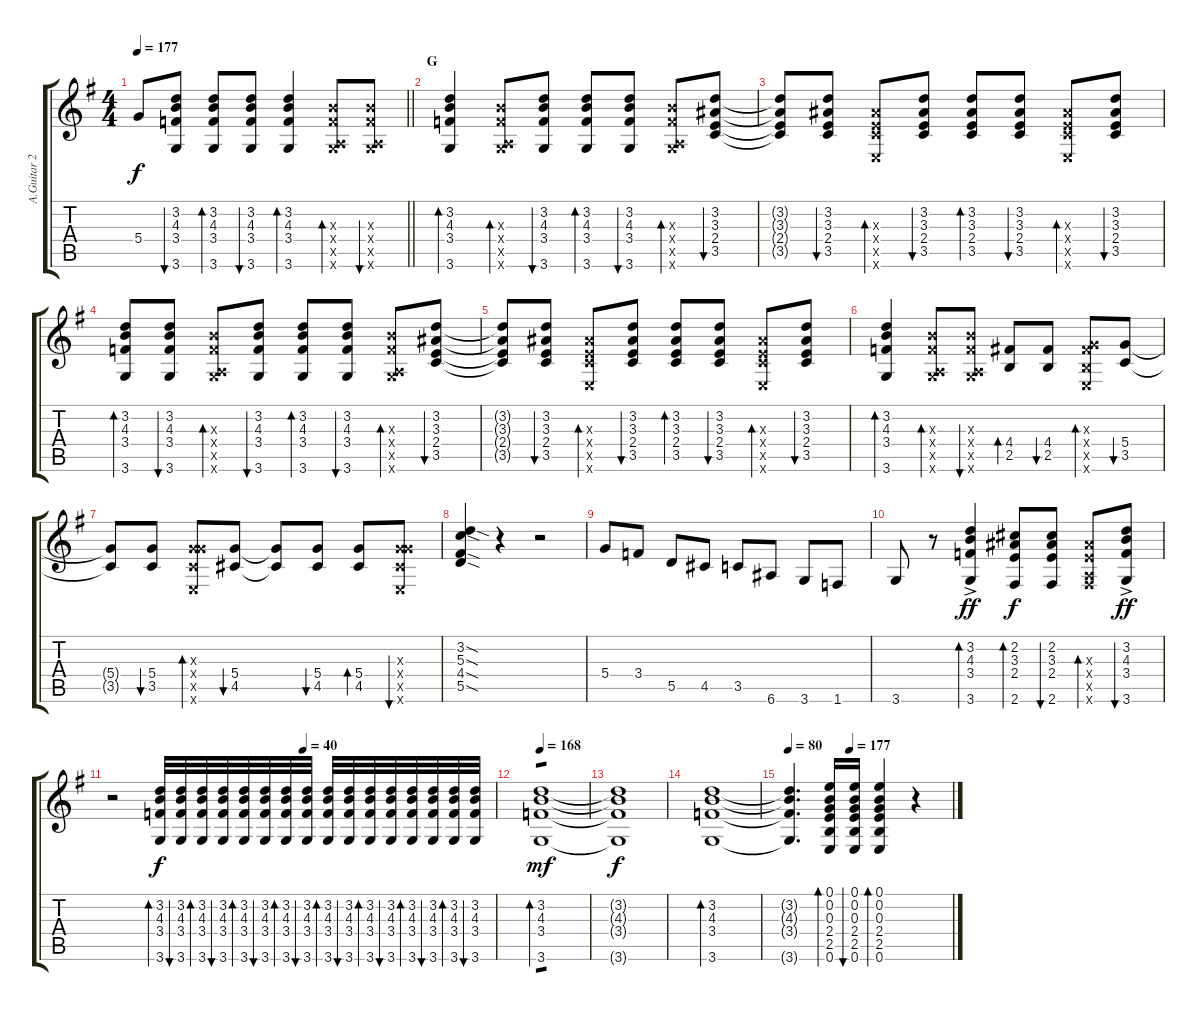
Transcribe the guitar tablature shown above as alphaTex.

\track ("A.Guitar 2" "A.Guitar 2") {instrument acousticguitarsteel}
\staff {score tabs}
\tuning (E4 B3 G3 D3 A2 E2) {hide}
\ts (4 4)
\tempo 177
\clef g2
\barLineRight lightlight
\ks g
5.4.8{dy f} (3.2 4.3 3.4 3.6).8{bu 30} (3.2 4.3 3.4 3.6).8{bd 30} (3.2 4.3 3.4 3.6).8{bu 30} (3.2 4.3 3.4 3.6).4{bd 30} (4.3{x} 3.4{x} 0.5{x} 3.6{x}).8{bd 30} (4.3{x} 3.4{x} 0.5{x} 3.6{x}).8{bu 30} |
\section ("" "G")
(3.2 4.3 3.4 3.6).4{bd 30 balance 5} (4.3{x} 3.4{x} 0.5{x} 3.6{x}).8{bd 30} (3.2 4.3 3.4 3.6).8{bu 30} (3.2 4.3 3.4 3.6).8{bd 30} (3.2 4.3 3.4 3.6).8{bu 30} (4.3{x} 3.4{x} 0.5{x} 3.6{x}).8{bd 30} (3.2 3.3 2.4 3.5).8{bu 30} |
(3.2{t} 3.3{t} 2.4{t} 3.5{t}).8 (3.2 3.3 2.4 3.5).8{bu 30} (3.3{x} 2.4{x} 3.5{x} 0.6{x}).8{bd 30} (3.2 3.3 2.4 3.5).8{bu 30} (3.2 3.3 2.4 3.5).8{bd 30} (3.2 3.3 2.4 3.5).8{bu 30} (3.3{x} 2.4{x} 3.5{x} 0.6{x}).8{bd 30} (3.2 3.3 2.4 3.5).8{bu 30} |
(3.2 4.3 3.4 3.6).8{bd 30} (3.2 4.3 3.4 3.6).8{bu 30} (4.3{x} 3.4{x} 0.5{x} 3.6{x}).8{bd 30} (3.2 4.3 3.4 3.6).8{bu 30} (3.2 4.3 3.4 3.6).8{bd 30} (3.2 4.3 3.4 3.6).8{bu 30} (4.3{x} 3.4{x} 0.5{x} 3.6{x}).8{bd 30} (3.2 3.3 2.4 3.5).8{bu 30} |
(3.2{t} 3.3{t} 2.4{t} 3.5{t}).8 (3.2 3.3 2.4 3.5).8{bu 30} (3.3{x} 2.4{x} 3.5{x} 0.6{x}).8{bd 30} (3.2 3.3 2.4 3.5).8{bu 30} (3.2 3.3 2.4 3.5).8{bd 30} (3.2 3.3 2.4 3.5).8{bu 30} (3.3{x} 2.4{x} 3.5{x} 0.6{x}).8{bd 30} (3.2 3.3 2.4 3.5).8{bu 30} |
(3.2 4.3 3.4 3.6).4{bd 30} (4.3{x} 3.4{x} 0.5{x} 3.6{x}).8{bd 30} (4.3{x} 3.4{x} 0.5{x} 3.6{x}).8{bu 30} (4.4 2.5).8{bd 30} (4.4 2.5).8{bu 30} (0.3{x} 4.4{x} 2.5{x} 0.6{x}).8{bd 30} (5.4 3.5).8{bu 30} |
(5.4{t} 3.5{t}).8 (5.4 3.5).8{bu 30} (0.3{x} 5.4{x} 3.5{x} 0.6{x}).8{bd 30} (5.4 4.5).8{bu 30} (5.4{t} 4.5{t}).8 (5.4 4.5).8{bu 30} (5.4 4.5).8{bd 30} (0.3{x} 5.4{x} 4.5{x} 0.6{x}).8{bu 30} |
(3.2{sod} 5.3{sod} 4.4{sod} 5.5{sod}).4 r.4 r.2 |
5.4.8 3.4.8 5.5.8 4.5.8 3.5.8 6.6.8 3.6.8 1.6.8 |
3.6.8 r.8 (3.2{ac} 4.3{ac} 3.4{ac} 3.6{ac}).4{bd 30 dy ff} (2.2 3.3 2.4 2.6).8{bd 30 dy f} (2.2 3.3 2.4 2.6).8{bu 30} (3.3{x} 2.4{x} 0.5{x} 2.6{x}).8{bd 30} (3.2{ac} 4.3{ac} 3.4{ac} 3.6{ac}).8{bu 30 dy ff} |
\tempo (40 0.5)
r.2 (3.2 4.3 3.4 3.6).32{bd 30 dy f} (3.2 4.3 3.4 3.6).32{bu 30} (3.2 4.3 3.4 3.6).32{bd 30} (3.2 4.3 3.4 3.6).32{bu 30} (3.2 4.3 3.4 3.6).32{bd 30} (3.2 4.3 3.4 3.6).32{bu 30} (3.2 4.3 3.4 3.6).32{bd 30} (3.2 4.3 3.4 3.6).32{bu 30} (3.2 4.3 3.4 3.6).32{bd 30} (3.2 4.3 3.4 3.6).32{bu 30} (3.2 4.3 3.4 3.6).32{bd 30} (3.2 4.3 3.4 3.6).32{bu 30} (3.2 4.3 3.4 3.6).32{bd 30} (3.2 4.3 3.4 3.6).32{bu 30} (3.2 4.3 3.4 3.6).32{bd 30} (3.2 4.3 3.4 3.6).32{bu 30} |
\tempo 168
(3.2 4.3 3.4 3.6).1{bd 30 tp 1 dy mf} |
(3.2{t} 4.3{t} 3.4{t} 3.6{t}).1{dy f} |
(3.2 4.3 3.4 3.6).1{bd 120} |
\tempo 80
\tempo (177 0.375)
(3.2{t} 4.3{t} 3.4{t} 3.6{t}).4{d} (0.1 0.2 0.3 2.4 2.5 0.6).16{bd 30} (0.1 0.2 0.3 2.4 2.5 0.6).16{bu 30} (0.1 0.2 0.3 2.4 2.5 0.6).4{bd 30} r.4
